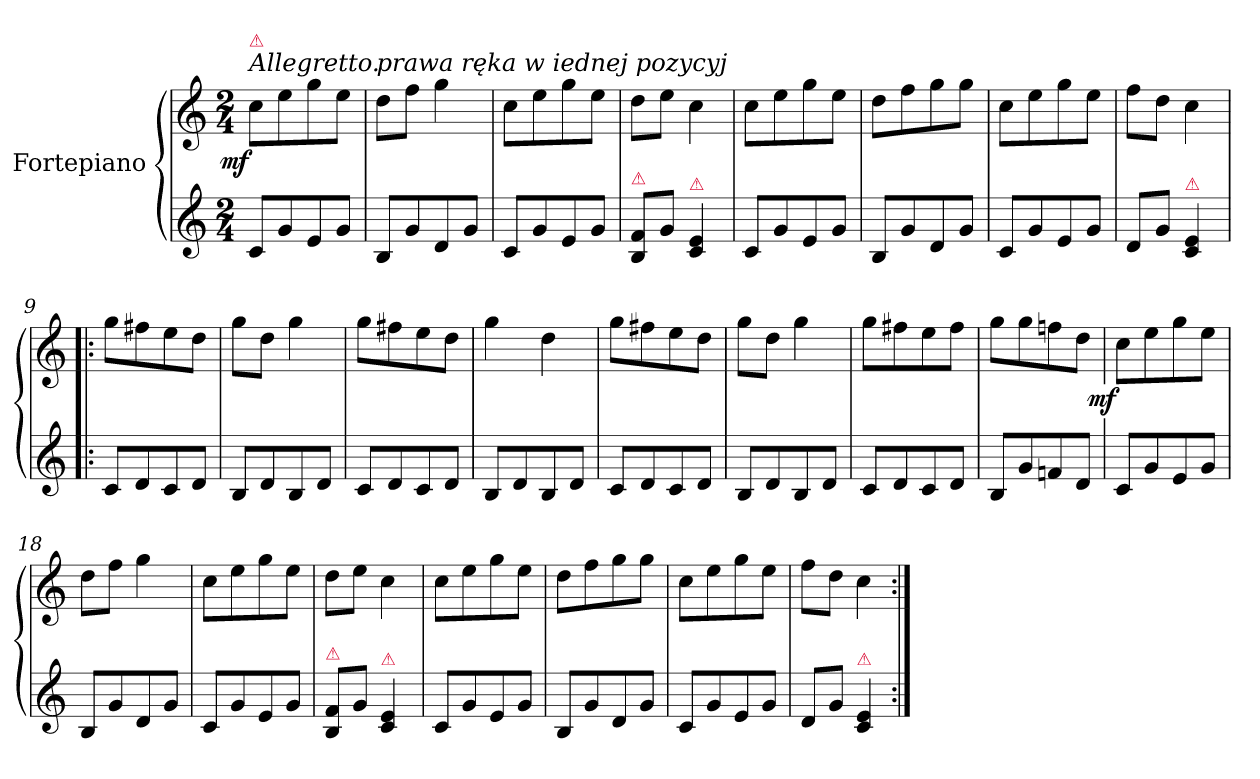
**kern	**kern	**dynam
*part2	*part1	*part1
*staff2	*staff1	*staff1
*I"Fortepiano	*I"Fortepiano	*
*clefG2	*clefG2	*
*k[]	*k[]	*
*C:	*C:	*
*M2/4	*M2/4	*
=1	=1	=1
!	!LO:TX:a:i:t=Allegretto.	!
!	!LO:TX:a:color=crimson:t=⚠	!
!	!	!LO:DY:b:rj
8c/L	8cc\L	mf.
8g/	8ee\	.
8e/	8gg\	.
8g/J	8ee\J	.
=2	=2	=2
!	!LO:TX:a:i:t=prawa ręka w iednej pozycyj	!
8B/L	8dd\L	.
8g/	8ff\J	.
8d/	4gg\	.
8g/J	.	.
=3	=3	=3
8c/L	8cc\L	.
8g/	8ee\	.
8e/	8gg\	.
8g/J	8ee\J	.
=4	=4	=4
!LO:TX:a:color=crimson:t=⚠	!	!
8B/ 8f/L	8dd\L	.
8g/J	8ee\J	.
!LO:TX:a:color=crimson:t=⚠	!	!
4c/ 4e/	4cc\	.
=5	=5	=5
8c/L	8cc\L	.
8g/	8ee\	.
8e/	8gg\	.
8g/J	8ee\J	.
=6	=6	=6
8B/L	8dd\L	.
8g/	8ff\	.
8d/	8gg\	.
8g/J	8gg\J	.
=7	=7	=7
8c/L	8cc\L	.
8g/	8ee\	.
8e/	8gg\	.
8g/J	8ee\J	.
=8	=8	=8
8d/L	8ff\L	.
8g/J	8dd\J	.
!LO:TX:a:color=crimson:t=⚠	!	!
4c/ 4e/	4cc\	.
=9!|:	=9!|:	=9!|:
!	!	!LO:DY:b
8c/L	8gg\L	for
8d/	8ff#X\	.
8c/	8ee\	.
8d/J	8dd\J	.
=10	=10	=10
8B/L	8gg\L	.
8d/	8dd\J	.
8B/	4gg\	.
8d/J	.	.
=11	=11	=11
8c/L	8gg\L	.
8d/	8ff#X\	.
8c/	8ee\	.
8d/J	8dd\J	.
=12	=12	=12
8B/L	4gg\	.
8d/	.	.
8B/	4dd\	.
8d/J	.	.
=13	=13	=13
8c/L	8gg\L	.
8d/	8ff#X\	.
8c/	8ee\	.
8d/J	8dd\J	.
=14	=14	=14
8B/L	8gg\L	.
8d/	8dd\J	.
8B/	4gg\	.
8d/J	.	.
=15	=15	=15
8c/L	8gg\L	.
8d/	8ff#X\	.
8c/	8ee\	.
8d/J	8ff#\J	.
=16	=16	=16
8B/L	8gg\L	.
8g/	8gg\	.
8fn/	8ffn\	.
8d/J	8dd\J	.
=17	=17	=17
!	!	!LO:DY:b:rj
8c/L	8cc\L	mf
8g/	8ee\	.
8e/	8gg\	.
8g/J	8ee\J	.
=18	=18	=18
8B/L	8dd\L	.
8g/	8ff\J	.
8d/	4gg\	.
8g/J	.	.
=19	=19	=19
8c/L	8cc\L	.
8g/	8ee\	.
8e/	8gg\	.
8g/J	8ee\J	.
=20	=20	=20
!LO:TX:a:color=crimson:t=⚠	!	!
8B/ 8f/L	8dd\L	.
8g/J	8ee\J	.
!LO:TX:a:color=crimson:t=⚠	!	!
4c/ 4e/	4cc\	.
=21	=21	=21
8c/L	8cc\L	.
8g/	8ee\	.
8e/	8gg\	.
8g/J	8ee\J	.
=22	=22	=22
8B/L	8dd\L	.
8g/	8ff\	.
8d/	8gg\	.
8g/J	8gg\J	.
=23	=23	=23
8c/L	8cc\L	.
8g/	8ee\	.
8e/	8gg\	.
8g/J	8ee\J	.
=24	=24	=24
8d/L	8ff\L	.
8g/J	8dd\J	.
!LO:TX:a:color=crimson:t=⚠	!	!
4c/ 4e/	4cc\	.
=:|!	=:|!	=:|!
*-	*-	*-
